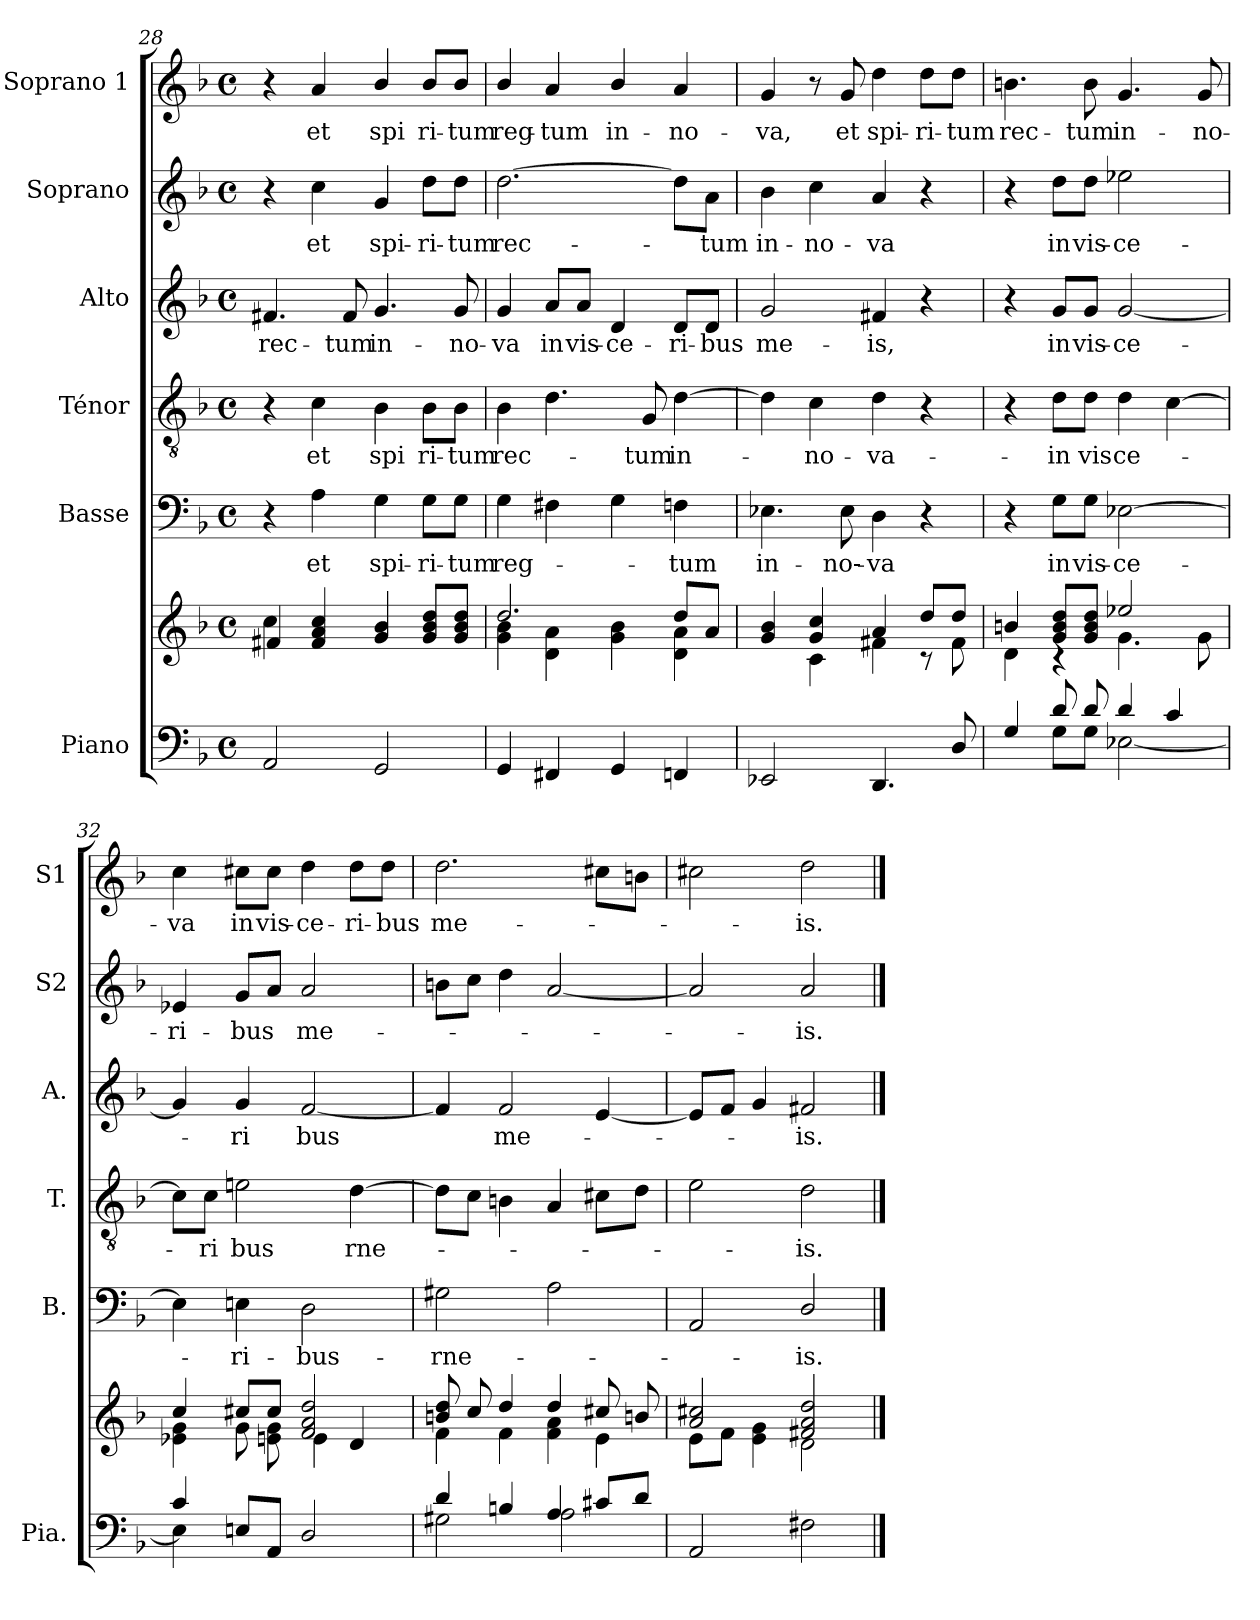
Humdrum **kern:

**kern	**kern	**kern	**text	**kern	**text	**kern	**text	**kern	**text	**kern	**text
*part6	*part6	*part5	*part5	*part4	*part4	*part3	*part3	*part2	*part2	*part1	*part1
*staff7	*staff6	*staff5	*staff5	*staff4	*staff4	*staff3	*staff3	*staff2	*staff2	*staff1	*staff1
*I"Piano	*	*I"Basse	*	*I"Ténor	*	*I"Alto	*	*I"Soprano	*	*I"Soprano 1	*
*I'Pia.	*	*I'B.	*	*I'T.	*	*I'A.	*	*I'S2	*	*I'S1	*
*clefF4	*clefG2	*clefF4	*	*clefGv2	*	*clefG2	*	*clefG2	*	*clefG2	*
*k[b-]	*k[b-]	*k[b-]	*	*k[b-]	*	*k[b-]	*	*k[b-]	*	*k[b-]	*
*M4/4	*M4/4	*M4/4	*	*M4/4	*	*M4/4	*	*M4/4	*	*M4/4	*
*met(c)	*met(c)	*met(c)	*	*met(c)	*	*met(c)	*	*met(c)	*	*met(c)	*
=28	=28	=28	=28	=28	=28	=28	=28	=28	=28	=28	=28
*	*^	*	*	*	*	*	*	*	*	*	*
!	!	!	!	!	!	!	!	!LO:LY:b	!	!	!	!
2AA/	4cc\	4f#X/	4r	.	4r	.	4.f#X/	rec-	4r	.	4r	.
!	!	!	!	!LO:LY:b	!	!LO:LY:b	!	!	!	!LO:LY:b	!	!LO:LY:b
.	2.ryy	4f#/ 4a/ 4cc/	4A\	et	4c\	et	.	.	4cc\	et	4a/	et
!	!	!	!	!	!	!	!	!LO:LY:b	!	!	!	!
.	.	.	.	.	.	.	8f#/	-tum	.	.	.	.
!	!	!	!	!LO:LY:b	!	!LO:LY:b	!	!LO:LY:b	!	!LO:LY:b	!	!LO:LY:b
2GG/	.	4g/ 4b-/	4G\	spi-	4B-\	spi	4.g/	in-	4g/	spi-	4b-/	spi
!	!	!	!	!LO:LY:b	!	!LO:LY:b	!	!	!	!LO:LY:b	!	!LO:LY:b
.	.	8g/ 8b-/ 8dd/L	8G\L	-ri-	8B-\L	ri-	.	.	8dd\L	-ri-	8b-/L	ri-
!	!	!	!	!LO:LY:b	!	!LO:LY:b	!	!LO:LY:b	!	!LO:LY:b	!	!LO:LY:b
.	.	8g/ 8b-/ 8dd/J	8G\J	-tum	8B-\J	-tum	8g/	-no-	8dd\J	-tum	8b-/J	-tum
=29	=29	=29	=29	=29	=29	=29	=29	=29	=29	=29	=29	=29
!	!	!	!	!LO:LY:b	!	!LO:LY:b	!	!LO:LY:b	!	!LO:LY:b	!	!LO:LY:b
4GG/	2.dd/	4g\ 4b-\	4G\	reg-	4B-\	rec-	4g/	-va	[2.dd\	rec-	4b-/	reg-
!	!	!	!	!	!	!	!	!LO:LY:b	!	!	!	!LO:LY:b
4FF#X/	.	4d\ 4a\	4F#X\	.	4.d\	.	8a/L	in	.	.	4a/	-tum
!	!	!	!	!	!	!	!	!LO:LY:b	!	!	!	!
.	.	.	.	.	.	.	8a/J	vis-	.	.	.	.
!	!	!	!	!	!	!	!	!LO:LY:b	!	!	!	!LO:LY:b
4GG/	.	4g\ 4b-\	4G\	.	.	.	4d/	-ce-	.	.	4b-/	in-
!	!	!	!	!	!	!LO:LY:b	!	!	!	!	!	!
.	.	.	.	.	8G/	-tum	.	.	.	.	.	.
!	!	!	!	!LO:LY:b	!	!LO:LY:b	!	!LO:LY:b	!	!	!	!LO:LY:b
4FFn/	8dd/L	4d\ 4a\	4Fn\	-tum	[4d\	in-	8d/L	-ri-	8dd\L]	.	4a/	-no-
!	!	!	!	!	!	!	!	!LO:LY:b	!	!LO:LY:b	!	!
.	8a/J	.	.	.	.	.	8d/J	-bus	8a\J	-tum	.	.
!!LO:PB:g=z
=30	=30	=30	=30	=30	=30	=30	=30	=30	=30	=30	=30	=30
!	!	!	!	!LO:LY:b	!	!	!	!LO:LY:b	!	!LO:LY:b	!	!LO:LY:b
2EE-X/	4g/ 4b-/	4ryy	4.E-X\	in-	4d\]	.	2g/	me-	4b-\	in-	4g/	-va,
!	!	!	!	!	!	!LO:LY:b	!	!	!	!LO:LY:b	!	!
.	4g/ 4cc/	4c\	.	.	4c\	-no-	.	.	4cc\	-no-	8r	.
!	!	!	!	!LO:LY:b	!	!	!	!	!	!	!	!LO:LY:b
.	.	.	8E-\	-no---	.	.	.	.	.	.	8g/	et
!	!	!	!	!LO:LY:b	!	!LO:LY:b	!	!LO:LY:b	!	!LO:LY:b	!	!LO:LY:b
4.DD/	4a/	4f#X\	4D\	-va	4d\	-va-	4f#X/	-is,	4a/	-va	4dd\	spi-
!	!	!	!	!	!	!	!	!	!	!	!	!LO:LY:b
.	8dd/L	8rc	4r	.	4r	.	4r	.	4r	.	8dd\L	-ri-
!	!	!	!	!	!	!	!	!	!	!	!	!LO:LY:b
8D/	8dd/J	8f#\	.	.	.	.	.	.	.	.	8dd\J	-tum
=31	=31	=31	=31	=31	=31	=31	=31	=31	=31	=31	=31	=31
*^	*	*	*	*	*	*	*	*	*	*	*	*
!	!	!	!	!	!	!	!	!	!	!	!	!	!LO:LY:b
4G/	4ryy	4bn/	4d\	4r	.	4r	.	4r	.	4r	.	4.bn\	rec-
!	!	!	!	!	!LO:LY:b	!	!LO:LY:b	!	!LO:LY:b	!	!LO:LY:b	!	!
8d/	8G\L	8g/ 8b/ 8dd/L	4rc	8G\L	in	8d\L	-in	8g/L	in	8dd\L	in	.	.
!	!	!	!	!	!LO:LY:b	!	!LO:LY:b	!	!LO:LY:b	!	!LO:LY:b	!	!LO:LY:b
8d/	8G\J	8g/ 8b/ 8dd/J	.	8G\J	vis-	8d\J	vis	8g/J	vis-	8dd\J	vis-	8b\	-tum
!	!	!	!	!	!LO:LY:b	!	!LO:LY:b	!	!LO:LY:b	!	!LO:LY:b	!	!LO:LY:b
4d/	[2E-X\	2ee-X/	4.g\	[2E-X\	-ce-	4d\	ce-	[2g/	-ce-	2ee-X\	-ce-	4.g/	in-
4c/	.	.	.	.	.	[4c\	.	.	.	.	.	.	.
!	!	!	!	!	!	!	!	!	!	!	!	!	!LO:LY:b
.	.	.	8g\	.	.	.	.	.	.	.	.	8g/	-no-
=32	=32	=32	=32	=32	=32	=32	=32	=32	=32	=32	=32	=32	=32
!	!	!	!	!	!	!	!	!	!	!	!LO:LY:b	!	!LO:LY:b
4c/	4E-\]	4cc/	4e-X\ 4g\	4E-\]	.	8c\L]	.	4g/]	.	4e-X/	-ri-	4cc\	-va
!	!	!	!	!	!	!	!LO:LY:b	!	!	!	!	!	!
.	.	.	.	.	.	8c\J	-ri	.	.	.	.	.	.
!	!	!	!	!	!LO:LY:b	!	!LO:LY:b	!	!LO:LY:b	!	!LO:LY:b	!	!LO:LY:b
8En/L	2.ryy	8cc#X/L	8g\	4En\	-ri-	2en\	bus	4g/	-ri	8g/L	-bus	8cc#X\L	in
!	!	!	!	!	!	!	!	!	!	!	!	!	!LO:LY:b
8AA/J	.	8cc#/J	8en\ 8g\	.	.	.	.	.	.	8a/J	.	8cc#\J	vis-
!	!	!	!	!	!LO:LY:b	!	!	!	!LO:LY:b	!	!LO:LY:b	!	!LO:LY:b
2D/	.	2f/ 2a/ 2dd/	4e\	2D\	-bus-	.	.	[2f/	bus	2a/	me-	4dd\	-ce-
!	!	!	!	!	!	!	!LO:LY:b	!	!	!	!	!	!LO:LY:b
.	.	.	4d/	.	.	[4d\	rne-	.	.	.	.	8dd\L	-ri-
!	!	!	!	!	!	!	!	!	!	!	!	!	!LO:LY:b
.	.	.	.	.	.	.	.	.	.	.	.	8dd\J	-bus
=33	=33	=33	=33	=33	=33	=33	=33	=33	=33	=33	=33	=33	=33
!	!	!	!	!	!LO:LY:b	!	!	!	!	!	!	!	!LO:LY:b
4d/	2G#X\	8bn/ 8dd/	4f\	2G#X\	-rne-	8d\L]	.	4f/]	.	8bn\L	.	2.dd\	me-
.	.	8cc/	.	.	.	8c\J	.	.	.	8cc\J	.	.	.
!	!	!	!	!	!	!	!	!	!LO:LY:b	!	!	!	!
4Bn/	.	4dd/	4f\	.	.	4Bn\	.	2f/	me-	4dd\	.	.	.
4A/	2A\	4dd/	4f\ 4a\	2A\	.	4A/	.	.	.	[2a/	.	.	.
8c#X/L	.	8cc#X/	4e\	.	.	8c#X\L	.	[4e/	.	.	.	8cc#X\L	.
8d/J	.	8bn/	.	.	.	8d\J	.	.	.	.	.	8bn\J	.
*v	*v	*	*	*	*	*	*	*	*	*	*	*	*
!!LO:LB:g=z
=34	=34	=34	=34	=34	=34	=34	=34	=34	=34	=34	=34	=34
2AA/	2a/ 2cc#X/	8e\L	2AA/	.	2e\	.	8e/L]	.	2a/]	.	2cc#X\	.
.	.	8f\J	.	.	.	.	8f/J	.	.	.	.	.
.	.	4e\ 4g\	.	.	.	.	4g/	.	.	.	.	.
!	!	!	!	!LO:LY:b	!	!LO:LY:b	!	!LO:LY:b	!	!LO:LY:b	!	!LO:LY:b
2F#X\	2f#X/ 2a/ 2dd/	2d\	2D/	-is.	2d\	-is.	2f#X/	-is.	2a/	-is.	2dd\	-is.
*	*v	*v	*	*	*	*	*	*	*	*	*	*
==	==	==	==	==	==	==	==	==	==	==	==
*-	*-	*-	*-	*-	*-	*-	*-	*-	*-	*-	*-
